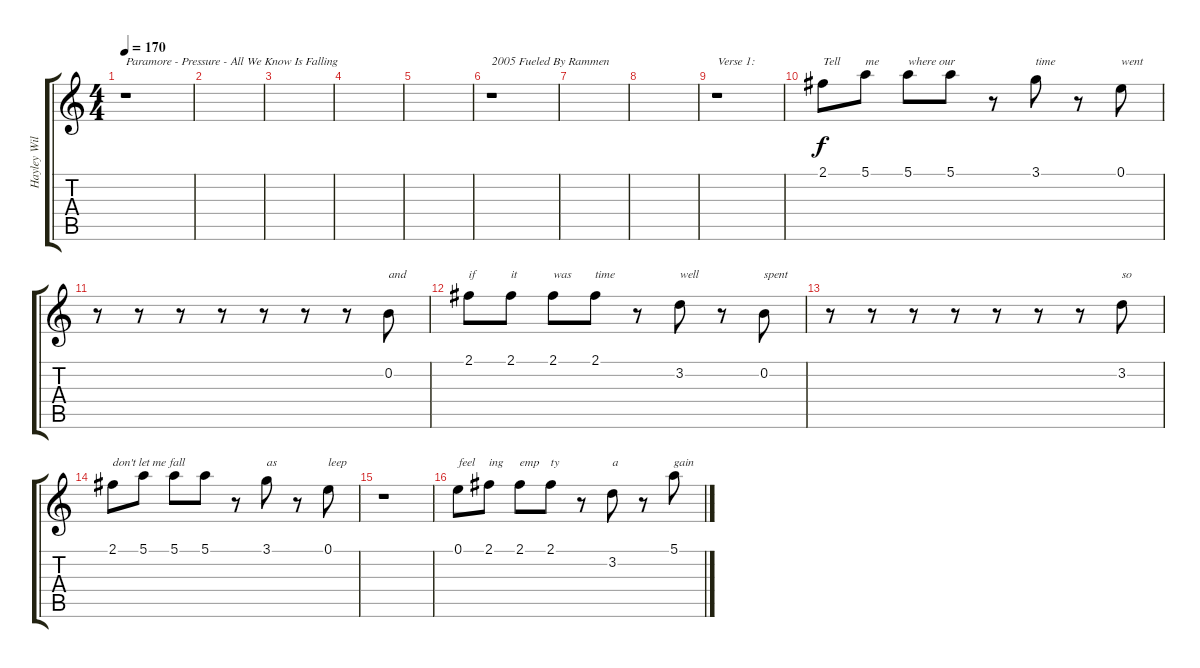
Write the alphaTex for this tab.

\track ("Hayley Williams Vocals" "Hayley Wil") {mute instrument overdrivenguitar}
\staff {score tabs}
\tuning (E4 B3 G3 D3 A2 D2) {hide}
\ts (4 4)
\tempo 170
\clef g2
\ks c
r.1{txt "Paramore - Pressure - All We Know Is Falling" dy f instrument overdrivenguitar} |
|
|
|
|
r.1{txt "2005 Fueled By Rammen "} |
|
|
r.1{txt "Verse 1:"} |
2.1.8{txt "Tell"} 5.1.8{txt "me"} 5.1.8{txt "where our"} 5.1.8 r.8 3.1.8{txt "time"} r.8 0.1.8{txt "went"} |
r.8 r.8 r.8 r.8 r.8 r.8 r.8 0.2.8{txt "and"} |
2.1.8{txt "if"} 2.1.8{txt "it"} 2.1.8{txt "was"} 2.1.8{txt "time"} r.8 3.2.8{txt "well"} r.8 0.2.8{txt "spent"} |
r.8 r.8 r.8 r.8 r.8 r.8 r.8 3.2.8{txt "so"} |
2.1.8{txt "don't let me fall"} 5.1.8 5.1.8 5.1.8 r.8 3.1.8{txt "as"} r.8 0.1.8{txt "leep"} |
r.1 |
0.1.8{txt "feel"} 2.1.8{txt "ing"} 2.1.8{txt "emp"} 2.1.8{txt "ty"} r.8 3.2.8{txt "a"} r.8 5.1.8{txt "gain"}
